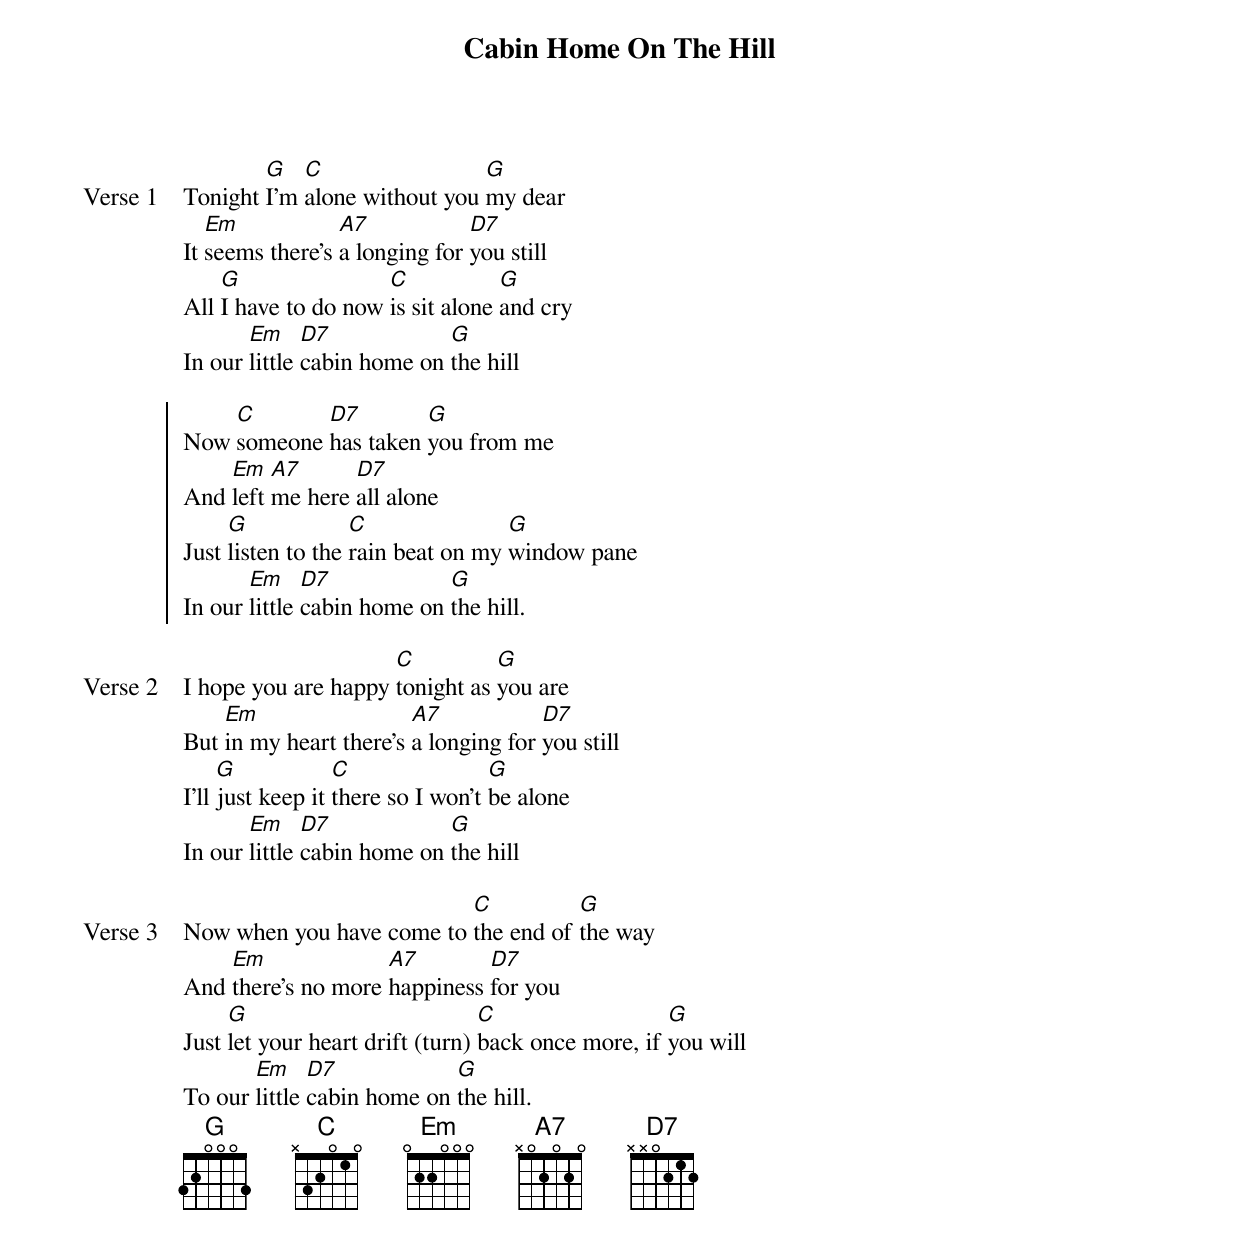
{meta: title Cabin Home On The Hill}
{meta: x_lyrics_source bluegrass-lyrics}
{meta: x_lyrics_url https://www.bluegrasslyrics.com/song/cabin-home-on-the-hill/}
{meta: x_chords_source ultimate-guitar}
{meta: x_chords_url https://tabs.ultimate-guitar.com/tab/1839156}

{start_of_verse: Verse 1}
Tonight [G]I’m [C]alone without you [G]my dear
It [Em]seems there’s [A7]a longing for [D7]you still
All [G]I have to do now [C]is sit alone [G]and cry
In our [Em]little [D7]cabin home on [G]the hill
{end_of_verse}

{start_of_chorus}
Now [C]someone [D7]has taken [G]you from me
And [Em]left [A7]me here [D7]all alone
Just [G]listen to the [C]rain beat on my [G]window pane
In our [Em]little [D7]cabin home on [G]the hill.
{end_of_chorus}

{start_of_verse: Verse 2}
I hope you are happy [C]tonight as [G]you are
But [Em]in my heart there’s [A7]a longing for [D7]you still
I’ll [G]just keep it [C]there so I won’t [G]be alone
In our [Em]little [D7]cabin home on [G]the hill
{end_of_verse}

{start_of_verse: Verse 3}
Now when you have come to [C]the end of [G]the way
And [Em]there’s no more [A7]happiness [D7]for you
Just [G]let your heart drift (turn) [C]back once more, if [G]you will
To our [Em]little [D7]cabin home on [G]the hill.
{end_of_verse}
